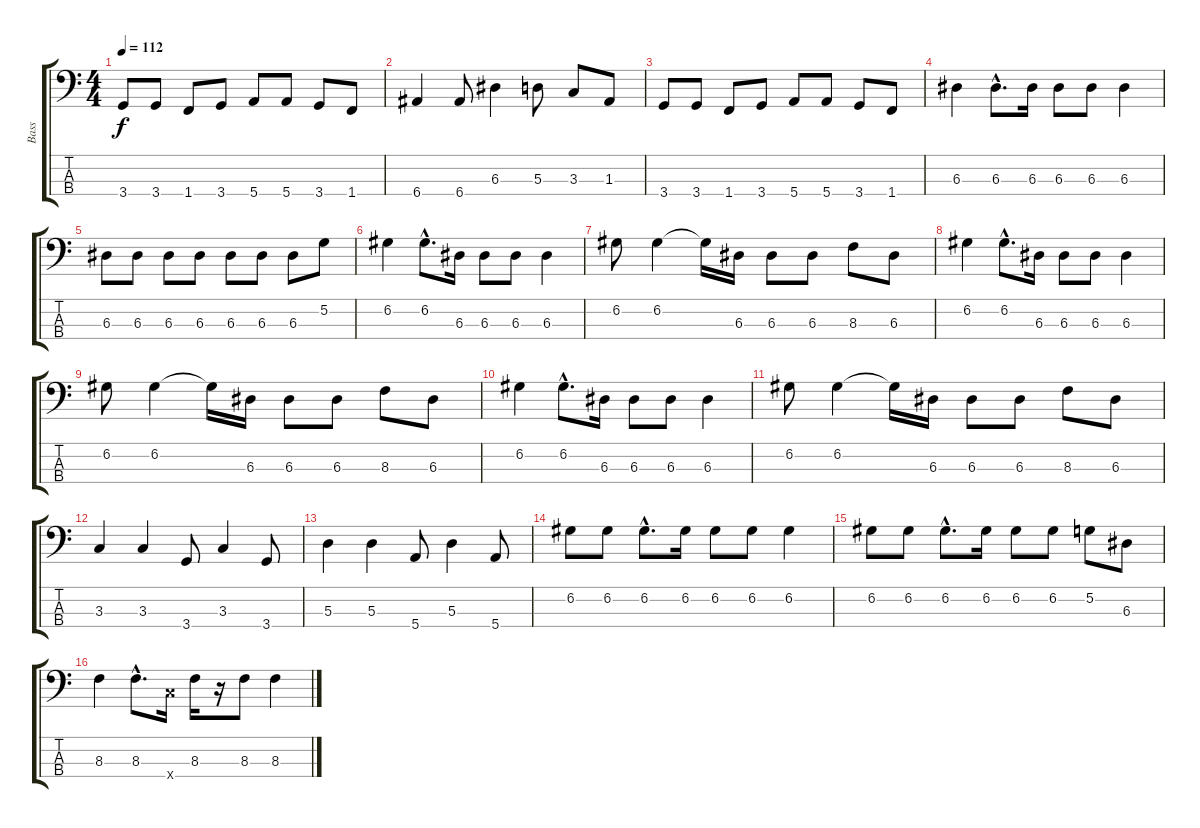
\track ("Bass" "Bass") {instrument electricbassfinger}
\staff {score tabs}
\tuning (G2 D2 A1 E1) {hide}
\ts (4 4)
\tempo 112
\clef f4
\ks c
3.4.8{dy f} 3.4.8 1.4.8 3.4.8 5.4.8 5.4.8 3.4.8 1.4.8 |
6.4.4 6.4.8 6.3.4 5.3.8 3.3.8 1.3.8 |
3.4.8 3.4.8 1.4.8 3.4.8 5.4.8 5.4.8 3.4.8 1.4.8 |
6.3.4 6.3{hac}.8{d} 6.3.16 6.3.8 6.3.8 6.3.4 |
6.3.8 6.3.8 6.3.8 6.3.8 6.3.8 6.3.8 6.3.8 5.2.8 |
6.2.4 6.2{hac}.8{d} 6.3.16 6.3.8 6.3.8 6.3.4 |
6.2.8 6.2.4 6.2{t}.16 6.3.16 6.3.8 6.3.8 8.3.8 6.3.8 |
6.2.4 6.2{hac}.8{d} 6.3.16 6.3.8 6.3.8 6.3.4 |
6.2.8 6.2.4 6.2{t}.16 6.3.16 6.3.8 6.3.8 8.3.8 6.3.8 |
6.2.4 6.2{hac}.8{d} 6.3.16 6.3.8 6.3.8 6.3.4 |
6.2.8 6.2.4 6.2{t}.16 6.3.16 6.3.8 6.3.8 8.3.8 6.3.8 |
3.3.4 3.3.4 3.4.8 3.3.4 3.4.8 |
5.3.4 5.3.4 5.4.8 5.3.4 5.4.8 |
6.2.8 6.2.8 6.2{hac}.8{d} 6.2.16 6.2.8 6.2.8 6.2.4 |
6.2.8 6.2.8 6.2{hac}.8{d} 6.2.16 6.2.8 6.2.8 5.2.8 6.3.8 |
8.3.4 8.3{hac}.8{d} 8.4{x}.16 8.3.16 r.16 8.3.8 8.3.4
